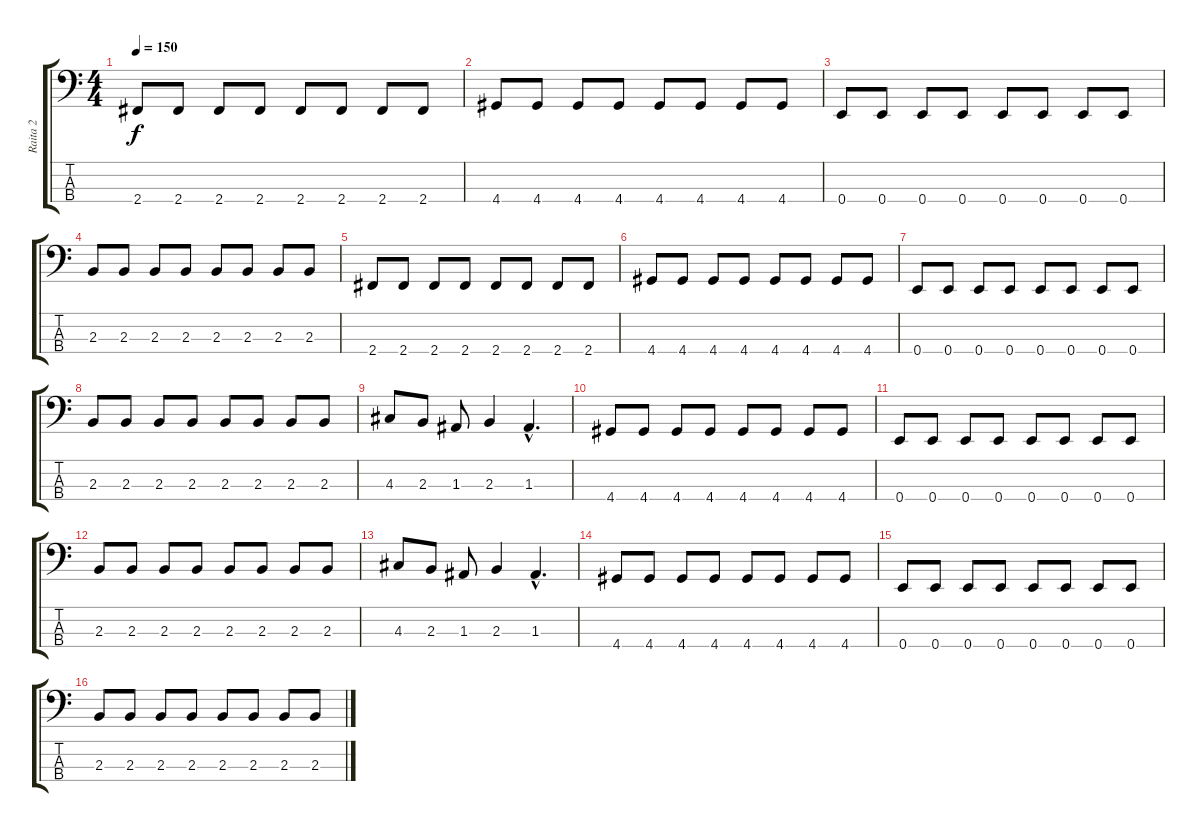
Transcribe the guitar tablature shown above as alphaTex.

\track ("Raita 2" "Raita 2") {instrument fretlessbass}
\staff {score tabs}
\tuning (G2 D2 A1 E1) {hide}
\ts (4 4)
\tempo 150
\clef f4
\ks c
2.4.8{dy f} 2.4.8 2.4.8 2.4.8 2.4.8 2.4.8 2.4.8 2.4.8 |
4.4.8 4.4.8 4.4.8 4.4.8 4.4.8 4.4.8 4.4.8 4.4.8 |
0.4.8 0.4.8 0.4.8 0.4.8 0.4.8 0.4.8 0.4.8 0.4.8 |
2.3.8 2.3.8 2.3.8 2.3.8 2.3.8 2.3.8 2.3.8 2.3.8 |
2.4.8 2.4.8 2.4.8 2.4.8 2.4.8 2.4.8 2.4.8 2.4.8 |
4.4.8 4.4.8 4.4.8 4.4.8 4.4.8 4.4.8 4.4.8 4.4.8 |
0.4.8 0.4.8 0.4.8 0.4.8 0.4.8 0.4.8 0.4.8 0.4.8 |
2.3.8 2.3.8 2.3.8 2.3.8 2.3.8 2.3.8 2.3.8 2.3.8 |
4.3.8 2.3.8 1.3.8 2.3.4 1.3{hac}.4{d} |
4.4.8 4.4.8 4.4.8 4.4.8 4.4.8 4.4.8 4.4.8 4.4.8 |
0.4.8 0.4.8 0.4.8 0.4.8 0.4.8 0.4.8 0.4.8 0.4.8 |
2.3.8 2.3.8 2.3.8 2.3.8 2.3.8 2.3.8 2.3.8 2.3.8 |
4.3.8 2.3.8 1.3.8 2.3.4 1.3{hac}.4{d} |
4.4.8 4.4.8 4.4.8 4.4.8 4.4.8 4.4.8 4.4.8 4.4.8 |
0.4.8 0.4.8 0.4.8 0.4.8 0.4.8 0.4.8 0.4.8 0.4.8 |
2.3.8 2.3.8 2.3.8 2.3.8 2.3.8 2.3.8 2.3.8 2.3.8
